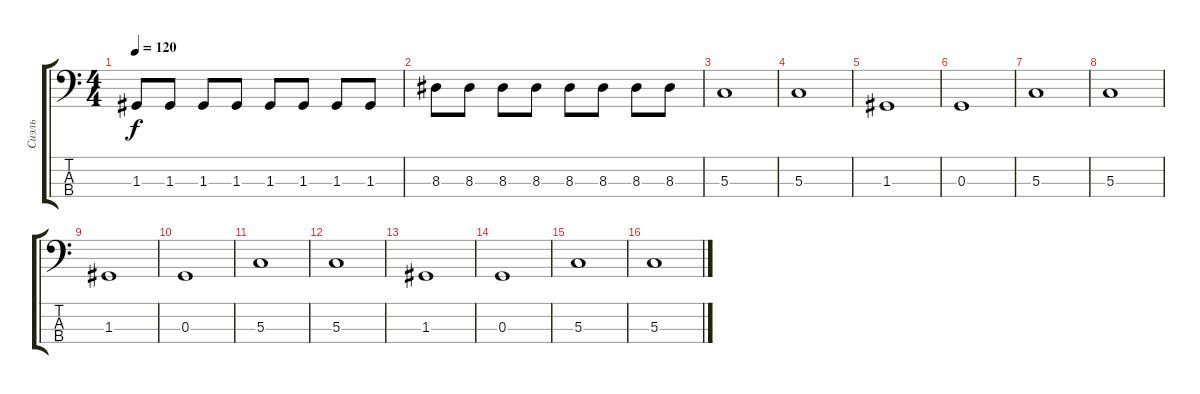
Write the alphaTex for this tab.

\track ("Сиэль" "Сиэль") {instrument electricbassfinger}
\staff {score tabs}
\tuning (F2 C2 G1 C1) {hide}
\ts (4 4)
\tempo 120
\clef f4
\ks c
1.3.8{dy f} 1.3.8 1.3.8 1.3.8 1.3.8 1.3.8 1.3.8 1.3.8 |
8.3.8 8.3.8 8.3.8 8.3.8 8.3.8 8.3.8 8.3.8 8.3.8 |
5.3.1 |
5.3.1 |
1.3.1 |
0.3.1 |
5.3.1 |
5.3.1 |
1.3.1 |
0.3.1 |
5.3.1 |
5.3.1 |
1.3.1 |
0.3.1 |
5.3.1 |
5.3.1
